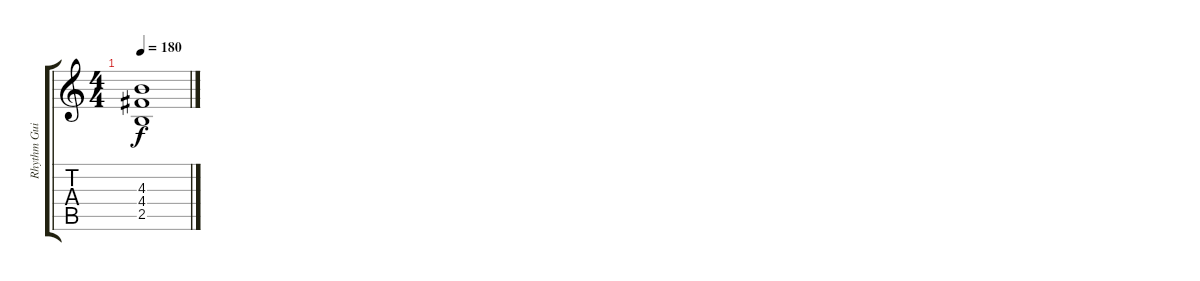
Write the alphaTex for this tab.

\track ("Rhythm Guitar 1" "Rhythm Gui") {instrument overdrivenguitar}
\staff {score tabs}
\tuning (E4 B3 G3 D3 A2 E2) {hide}
\ts (4 4)
\tempo 180
\clef g2
\ks c
(4.3 4.4 2.5).1{dy f}
